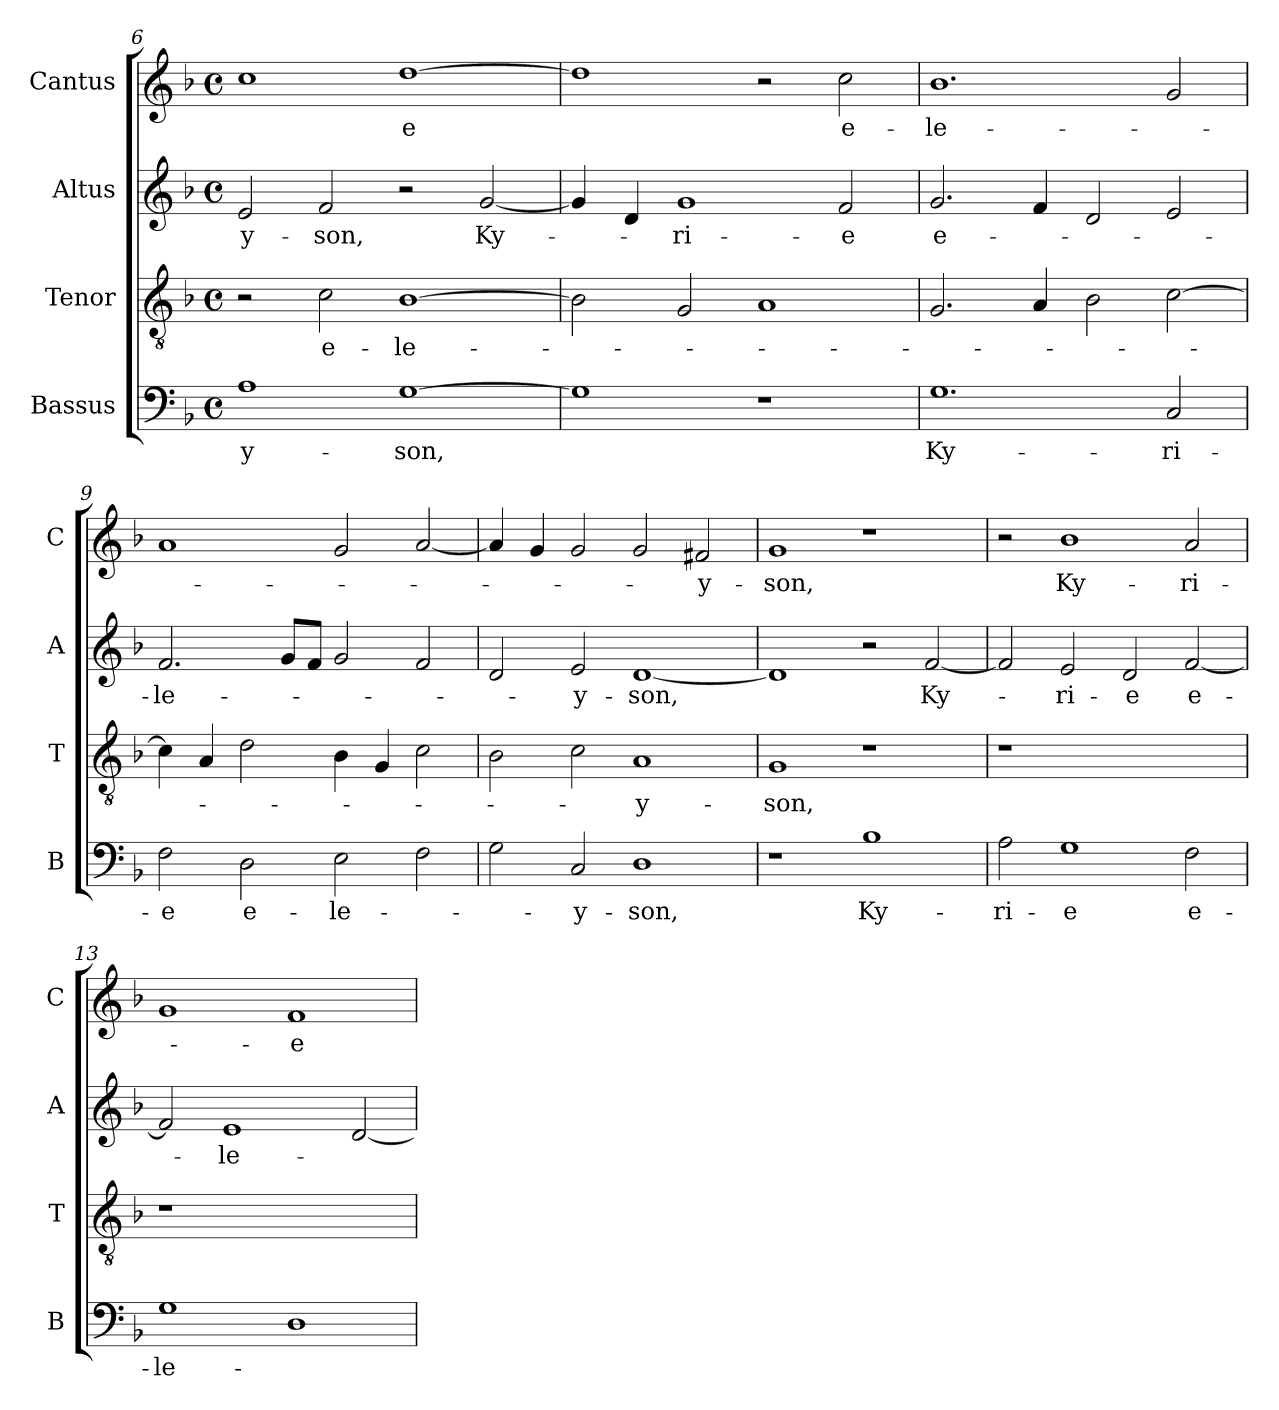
**kern	**text	**kern	**text	**kern	**text	**kern	**text
*part4	*part4	*part3	*part3	*part2	*part2	*part1	*part1
*staff4	*staff4	*staff3	*staff3	*staff2	*staff2	*staff1	*staff1
*I"Bassus	*	*I"Tenor	*	*I"Altus	*	*I"Cantus	*
*I'B	*	*I'T	*	*I'A	*	*I'C	*
*clefF4	*	*clefGv2	*	*clefG2	*	*clefG2	*
*k[b-]	*	*k[b-]	*	*k[b-]	*	*k[b-]	*
*F:	*	*F:	*	*F:	*	*F:	*
*M4/4	*	*M4/4	*	*M4/4	*	*M4/4	*
*met(c)	*	*met(c)	*	*met(c)	*	*met(c)	*
=6	=6	=6	=6	=6	=6	=6	=6
!	!LO:LY:b	!	!	!	!	!	!
!	!	!	!	!	!LO:LY:b	!	!
1A	-y-	2r	.	2e/	-y-	1cc	.
!	!	!	!LO:LY:b	!	!	!	!
!	!	!	!	!	!LO:LY:b	!	!
.	.	2c\	e-	2f/	-son,	.	.
!	!LO:LY:b	!	!	!	!	!	!
!	!	!	!LO:LY:b	!	!	!	!
!	!	!	!	!	!	!	!LO:LY:b
[1G	-son,	[1B-	-le-	2r	.	[1dd	-e
!	!	!	!	!	!LO:LY:b	!	!
.	.	.	.	[2g/	Ky-	.	.
!!LO:LB:g=z
=7	=7	=7	=7	=7	=7	=7	=7
1G]	.	2B-\]	.	4g/]	.	1dd]	.
.	.	.	.	4d/	.	.	.
!	!	!	!	!	!LO:LY:b	!	!
.	.	2G/	.	1g	-ri-	.	.
1r	.	1A	.	.	.	2r	.
!	!	!	!	!	!LO:LY:b	!	!
!	!	!	!	!	!	!	!LO:LY:b
.	.	.	.	2f/	-e	2cc\	e-
=8	=8	=8	=8	=8	=8	=8	=8
!	!LO:LY:b	!	!	!	!	!	!
!	!	!	!	!	!LO:LY:b	!	!
!	!	!	!	!	!	!	!LO:LY:b
1.G	Ky-	2.G/	.	2.g/	e-	1.b-	-le-
.	.	4A/	.	4f/	.	.	.
.	.	2B-\	.	2d/	.	.	.
!	!LO:LY:b	!	!	!	!	!	!
2C/	-ri-	[2c\	.	2e/	.	2g/	.
=9	=9	=9	=9	=9	=9	=9	=9
!	!LO:LY:b	!	!	!	!	!	!
!	!	!	!	!	!LO:LY:b	!	!
2F\	-e	4c\]	.	2.f/	-le-	1a	.
.	.	4A/	.	.	.	.	.
!	!LO:LY:b	!	!	!	!	!	!
2D\	e-	2d\	.	.	.	.	.
.	.	.	.	8g/L	.	.	.
.	.	.	.	8f/J	.	.	.
!	!LO:LY:b	!	!	!	!	!	!
2E\	-le-	4B-\	.	2g/	.	2g/	.
.	.	4G/	.	.	.	.	.
2F\	.	2c\	.	2f/	.	[2a/	.
=10	=10	=10	=10	=10	=10	=10	=10
2G\	.	2B-\	.	2d/	.	4a/]	.
.	.	.	.	.	.	4g/	.
!	!LO:LY:b	!	!	!	!	!	!
!	!	!	!	!	!LO:LY:b	!	!
2C/	-y-	2c\	.	2e/	-y-	2g/	.
!	!LO:LY:b	!	!	!	!	!	!
!	!	!	!LO:LY:b	!	!	!	!
!	!	!	!	!	!LO:LY:b	!	!
1D	-son,	1A	-y-	[1d	-son,	2g/	.
!	!	!	!	!	!	!	!LO:LY:b
.	.	.	.	.	.	2f#X/	-y-
=11	=11	=11	=11	=11	=11	=11	=11
!	!	!	!LO:LY:b	!	!	!	!
!	!	!	!	!	!	!	!LO:LY:b
1r	.	1G	-son,	1d]	.	1g	-son,
!	!LO:LY:b	!	!	!	!	!	!
1B-	Ky-	1r	.	2r	.	1r	.
!	!	!	!	!	!LO:LY:b	!	!
.	.	.	.	[2f/	Ky-	.	.
=12	=12	=12	=12	=12	=12	=12	=12
!	!LO:LY:b	!	!	!	!	!	!
2A\	-ri-	1r	.	2f/]	.	2r	.
!	!LO:LY:b	!	!	!	!	!	!
!	!	!	!	!	!LO:LY:b	!	!
!	!	!	!	!	!	!	!LO:LY:b
1G	-e	.	.	2e/	-ri-	1b-	Ky-
!	!	!	!	!	!LO:LY:b	!	!
.	.	1ryy	.	2d/	-e	.	.
!	!LO:LY:b	!	!	!	!	!	!
!	!	!	!	!	!LO:LY:b	!	!
!	!	!	!	!	!	!	!LO:LY:b
2F\	e-	.	.	[2f/	e-	2a/	-ri-
=13	=13	=13	=13	=13	=13	=13	=13
!	!LO:LY:b	!	!	!	!	!	!
1G	-le-	1r	.	2f/]	.	1g	.
!	!	!	!	!	!LO:LY:b	!	!
.	.	.	.	1e	-le-	.	.
!	!	!	!	!	!	!	!LO:LY:b
1D	.	1ryy	.	.	.	1f	-e
.	.	.	.	[2d/	.	.	.
=	=	=	=	=	=	=	=
*-	*-	*-	*-	*-	*-	*-	*-
